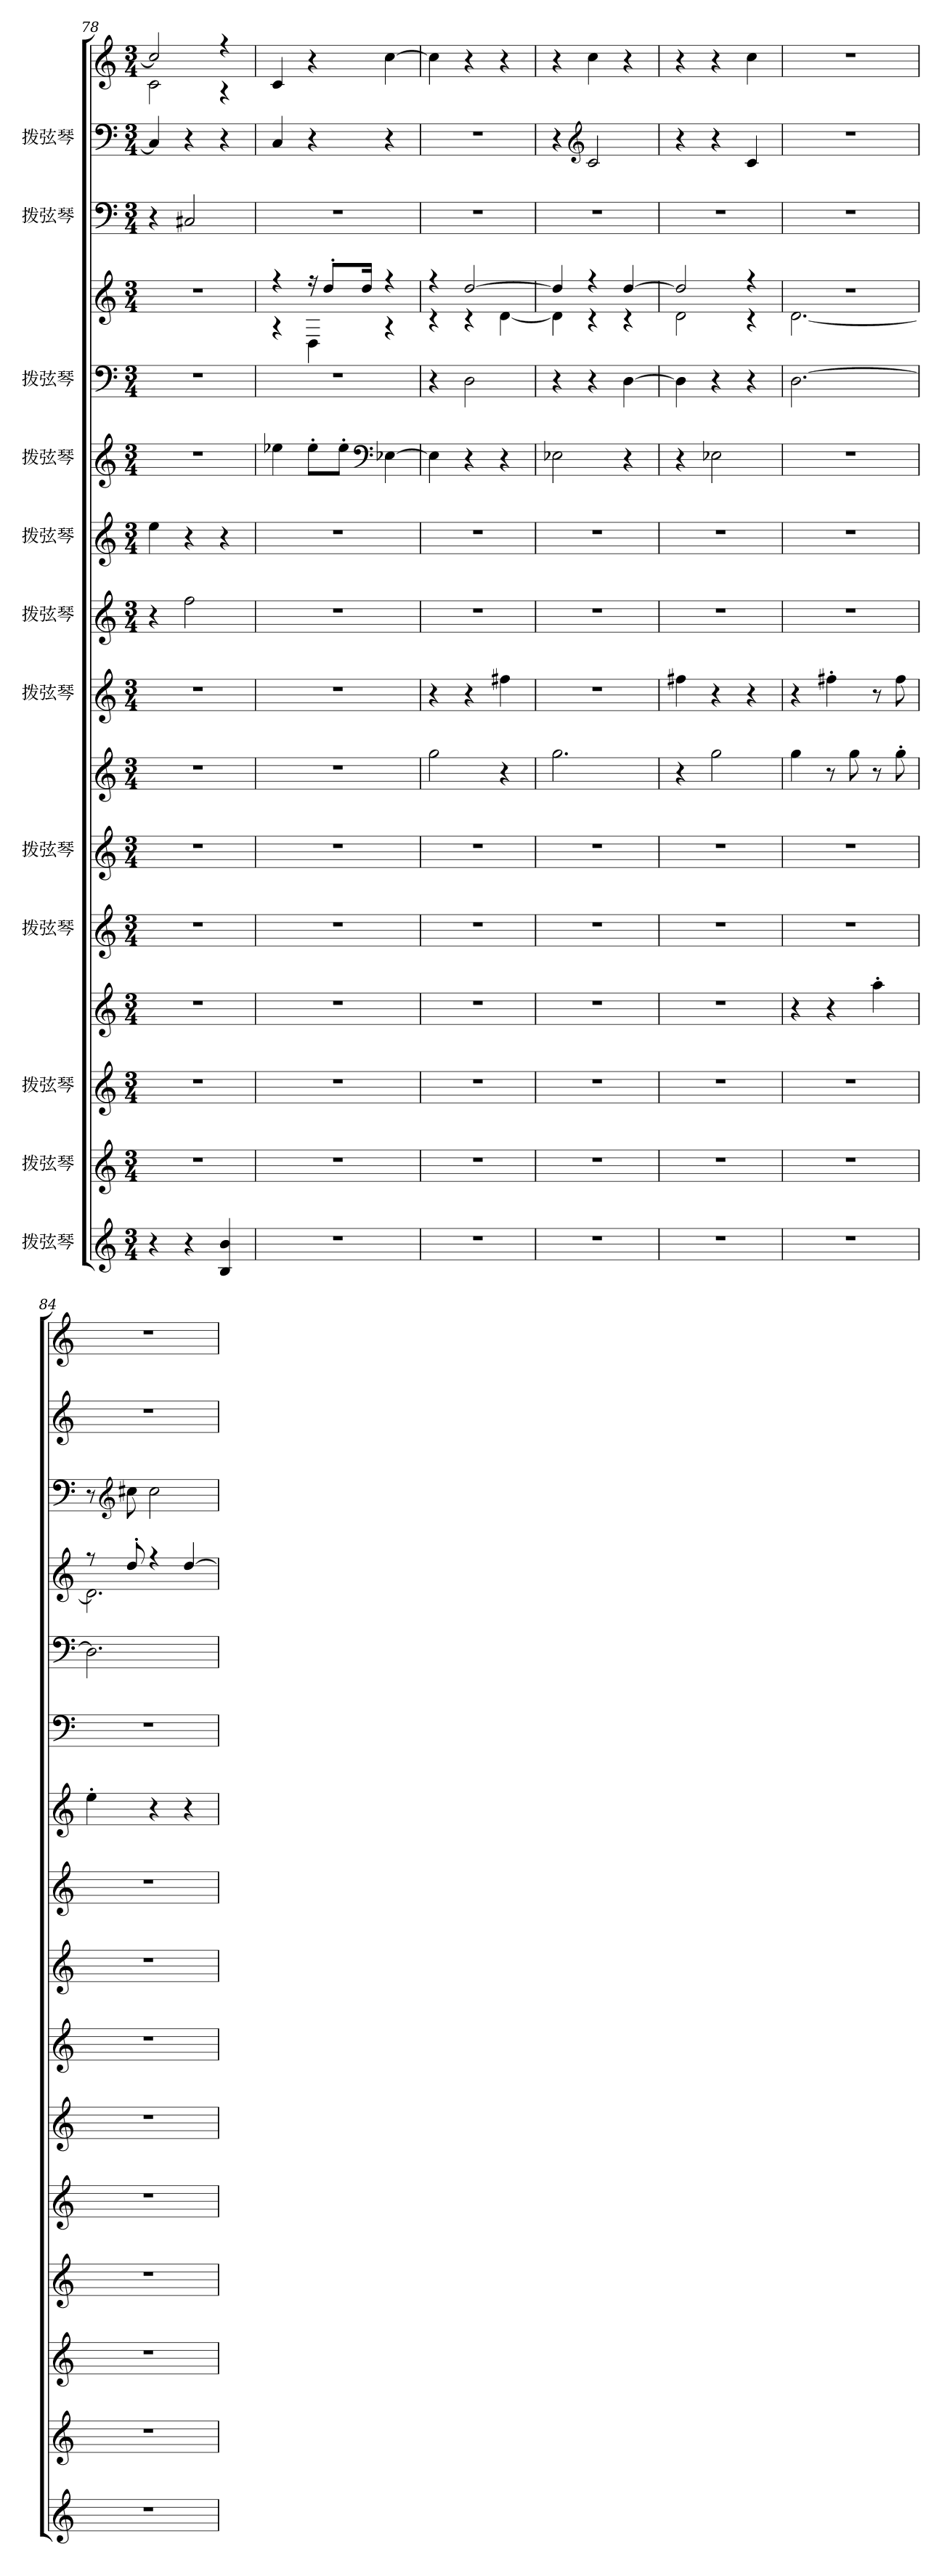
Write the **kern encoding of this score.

**kern	**kern	**kern	**kern	**kern	**kern	**kern	**kern	**kern	**kern	**kern	**kern	**kern	**kern	**kern	**kern
*part12	*part11	*part10	*part10	*part9	*part8	*part8	*part7	*part6	*part5	*part4	*part3	*part3	*part2	*part1	*part1
*staff16	*staff15	*staff14	*staff13	*staff12	*staff11	*staff10	*staff9	*staff8	*staff7	*staff6	*staff5	*staff4	*staff3	*staff2	*staff1
*I"拨弦琴	*I"拨弦琴	*I"拨弦琴	*	*I"拨弦琴	*I"拨弦琴	*	*I"拨弦琴	*I"拨弦琴	*I"拨弦琴	*I"拨弦琴	*I"拨弦琴	*	*I"拨弦琴	*I"拨弦琴	*
*clefG2	*clefG2	*clefG2	*clefG2	*clefG2	*clefG2	*clefG2	*clefG2	*clefG2	*clefG2	*clefG2	*clefF4	*clefG2	*clefF4	*clefF4	*clefG2
*k[]	*k[]	*k[]	*k[]	*k[]	*k[]	*k[]	*k[]	*k[]	*k[]	*k[]	*k[]	*k[]	*k[]	*k[]	*k[]
*M3/4	*M3/4	*M3/4	*M3/4	*M3/4	*M3/4	*M3/4	*M3/4	*M3/4	*M3/4	*M3/4	*M3/4	*M3/4	*M3/4	*M3/4	*M3/4
=78	=78	=78	=78	=78	=78	=78	=78	=78	=78	=78	=78	=78	=78	=78	=78
*	*	*	*	*	*	*	*	*	*	*	*	*	*	*	*^
4r	2.r	2.r	2.r	2.r	2.r	2.r	2.r	4r	4ee\	2.r	2.r	2.r	4r	4C/]	2cc/]	2c\
4r	.	.	.	.	.	.	.	2ff\	4r	.	.	.	2C#X/	4r	.	.
4B/ 4b/	.	.	.	.	.	.	.	.	4r	.	.	.	.	4r	4r	4r
*	*	*	*	*	*	*	*	*	*	*	*	*	*	*	*v	*v
!!LO:PB:g=z
=79	=79	=79	=79	=79	=79	=79	=79	=79	=79	=79	=79	=79	=79	=79	=79
*	*	*	*	*	*	*	*	*	*	*	*	*^	*	*	*
2.r	2.r	2.r	2.r	2.r	2.r	2.r	2.r	2.r	2.r	4ee-X\	2.r	4r	4r	2.r	4C/	4c/
.	.	.	.	.	.	.	.	.	.	8ee-'\L	.	16r	4D\	.	4r	4r
.	.	.	.	.	.	.	.	.	.	.	.	8dd'/L	.	.	.	.
.	.	.	.	.	.	.	.	.	.	8ee-'\J	.	.	.	.	.	.
.	.	.	.	.	.	.	.	.	.	.	.	16dd/Jk	.	.	.	.
*	*	*	*	*	*	*	*	*	*	*clefF4	*	*	*	*	*	*
.	.	.	.	.	.	.	.	.	.	[4E-X\	.	4r	4r	.	4r	[4cc\
=80	=80	=80	=80	=80	=80	=80	=80	=80	=80	=80	=80	=80	=80	=80	=80	=80
2.r	2.r	2.r	2.r	2.r	2.r	2gg\	4r	2.r	2.r	4E-\]	4r	4r	4r	2.r	2.r	4cc\]
.	.	.	.	.	.	.	4r	.	.	4r	2D\	[2dd/	4r	.	.	4r
.	.	.	.	.	.	4r	4ff#X\	.	.	4r	.	.	[4d\	.	.	4r
=81	=81	=81	=81	=81	=81	=81	=81	=81	=81	=81	=81	=81	=81	=81	=81	=81
2.r	2.r	2.r	2.r	2.r	2.r	2.gg\	2.r	2.r	2.r	2E-X\	4r	4dd/]	4d\]	2.r	4r	4r
*	*	*	*	*	*	*	*	*	*	*	*	*	*	*	*clefG2	*
.	.	.	.	.	.	.	.	.	.	.	4r	4r	4r	.	2c/	4cc\
.	.	.	.	.	.	.	.	.	.	4r	[4D\	[4dd/	4r	.	.	4r
=82	=82	=82	=82	=82	=82	=82	=82	=82	=82	=82	=82	=82	=82	=82	=82	=82
2.r	2.r	2.r	2.r	2.r	2.r	4r	4ff#X\	2.r	2.r	4r	4D\]	2dd/]	2d\	2.r	4r	4r
.	.	.	.	.	.	2gg\	4r	.	.	2E-X\	4r	.	.	.	4r	4r
.	.	.	.	.	.	.	4r	.	.	.	4r	4r	4r	.	4c/	4cc\
=83	=83	=83	=83	=83	=83	=83	=83	=83	=83	=83	=83	=83	=83	=83	=83	=83
2.r	2.r	2.r	4r	2.r	2.r	4gg\	4r	2.r	2.r	2.r	[2.D\	2.r	[2.d\	2.r	2.r	2.r
.	.	.	4r	.	.	8r	4ff#X'\	.	.	.	.	.	.	.	.	.
.	.	.	.	.	.	8gg\	.	.	.	.	.	.	.	.	.	.
.	.	.	4aa'\	.	.	8r	8r	.	.	.	.	.	.	.	.	.
.	.	.	.	.	.	8gg'\	8ff#\	.	.	.	.	.	.	.	.	.
=84	=84	=84	=84	=84	=84	=84	=84	=84	=84	=84	=84	=84	=84	=84	=84	=84
2.r	2.r	2.r	2.r	2.r	2.r	2.r	2.r	2.r	4ee'\	2.r	2.D\]	8r	2.d\]	8r	2.r	2.r
*	*	*	*	*	*	*	*	*	*	*	*	*	*	*clefG2	*	*
.	.	.	.	.	.	.	.	.	.	.	.	8dd'/	.	8cc#X\	.	.
.	.	.	.	.	.	.	.	.	4r	.	.	4r	.	2cc#\	.	.
.	.	.	.	.	.	.	.	.	4r	.	.	[4dd/	.	.	.	.
*	*	*	*	*	*	*	*	*	*	*	*	*v	*v	*	*	*
=	=	=	=	=	=	=	=	=	=	=	=	=	=	=	=
*-	*-	*-	*-	*-	*-	*-	*-	*-	*-	*-	*-	*-	*-	*-	*-
